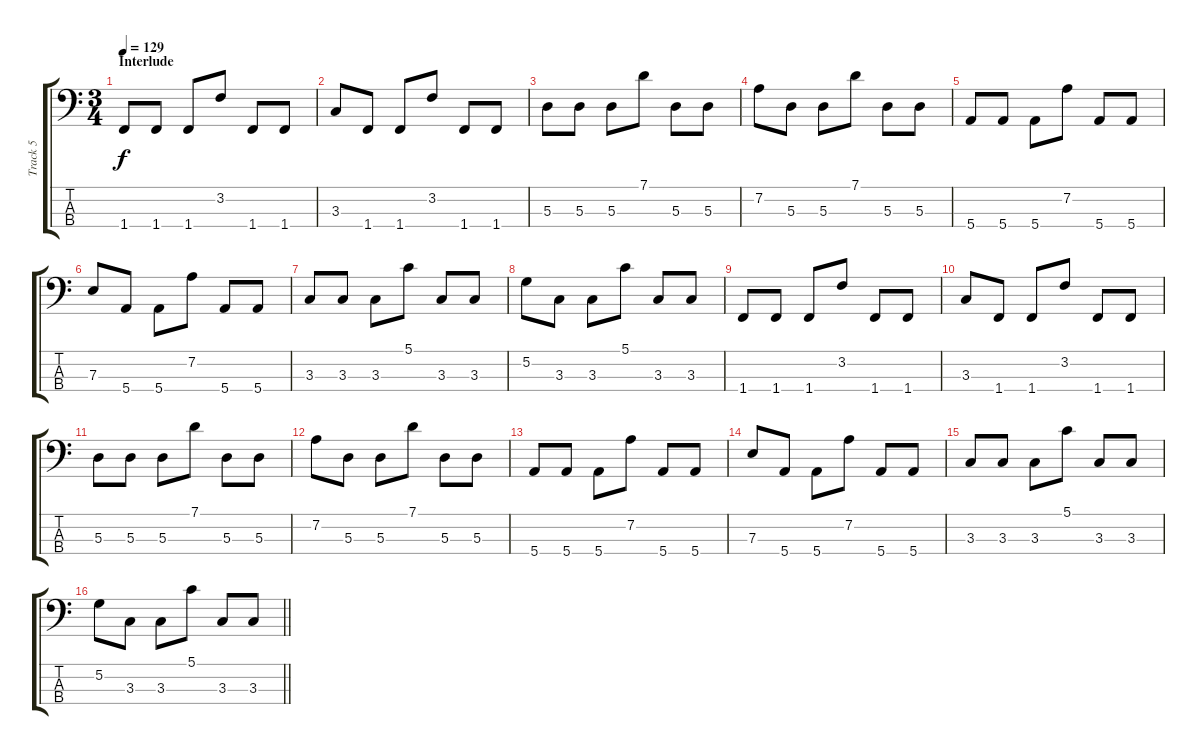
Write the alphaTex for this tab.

\track ("Track 5" "Track 5") {instrument electricbassfinger}
\staff {score tabs}
\tuning (G2 D2 A1 E1) {hide}
\ts (3 4)
\section ("" "Interlude")
\tempo 129
\clef f4
\ks c
1.4.8{dy f} 1.4.8 1.4.8 3.2.8 1.4.8 1.4.8 |
3.3.8 1.4.8 1.4.8 3.2.8 1.4.8 1.4.8 |
5.3.8 5.3.8 5.3.8 7.1.8 5.3.8 5.3.8 |
7.2.8 5.3.8 5.3.8 7.1.8 5.3.8 5.3.8 |
5.4.8 5.4.8 5.4.8 7.2.8 5.4.8 5.4.8 |
7.3.8 5.4.8 5.4.8 7.2.8 5.4.8 5.4.8 |
3.3.8 3.3.8 3.3.8 5.1.8 3.3.8 3.3.8 |
5.2.8 3.3.8 3.3.8 5.1.8 3.3.8 3.3.8 |
1.4.8 1.4.8 1.4.8 3.2.8 1.4.8 1.4.8 |
3.3.8 1.4.8 1.4.8 3.2.8 1.4.8 1.4.8 |
5.3.8 5.3.8 5.3.8 7.1.8 5.3.8 5.3.8 |
7.2.8 5.3.8 5.3.8 7.1.8 5.3.8 5.3.8 |
5.4.8 5.4.8 5.4.8 7.2.8 5.4.8 5.4.8 |
7.3.8 5.4.8 5.4.8 7.2.8 5.4.8 5.4.8 |
3.3.8 3.3.8 3.3.8 5.1.8 3.3.8 3.3.8 |
\barLineRight lightlight
5.2.8 3.3.8 3.3.8 5.1.8 3.3.8 3.3.8
